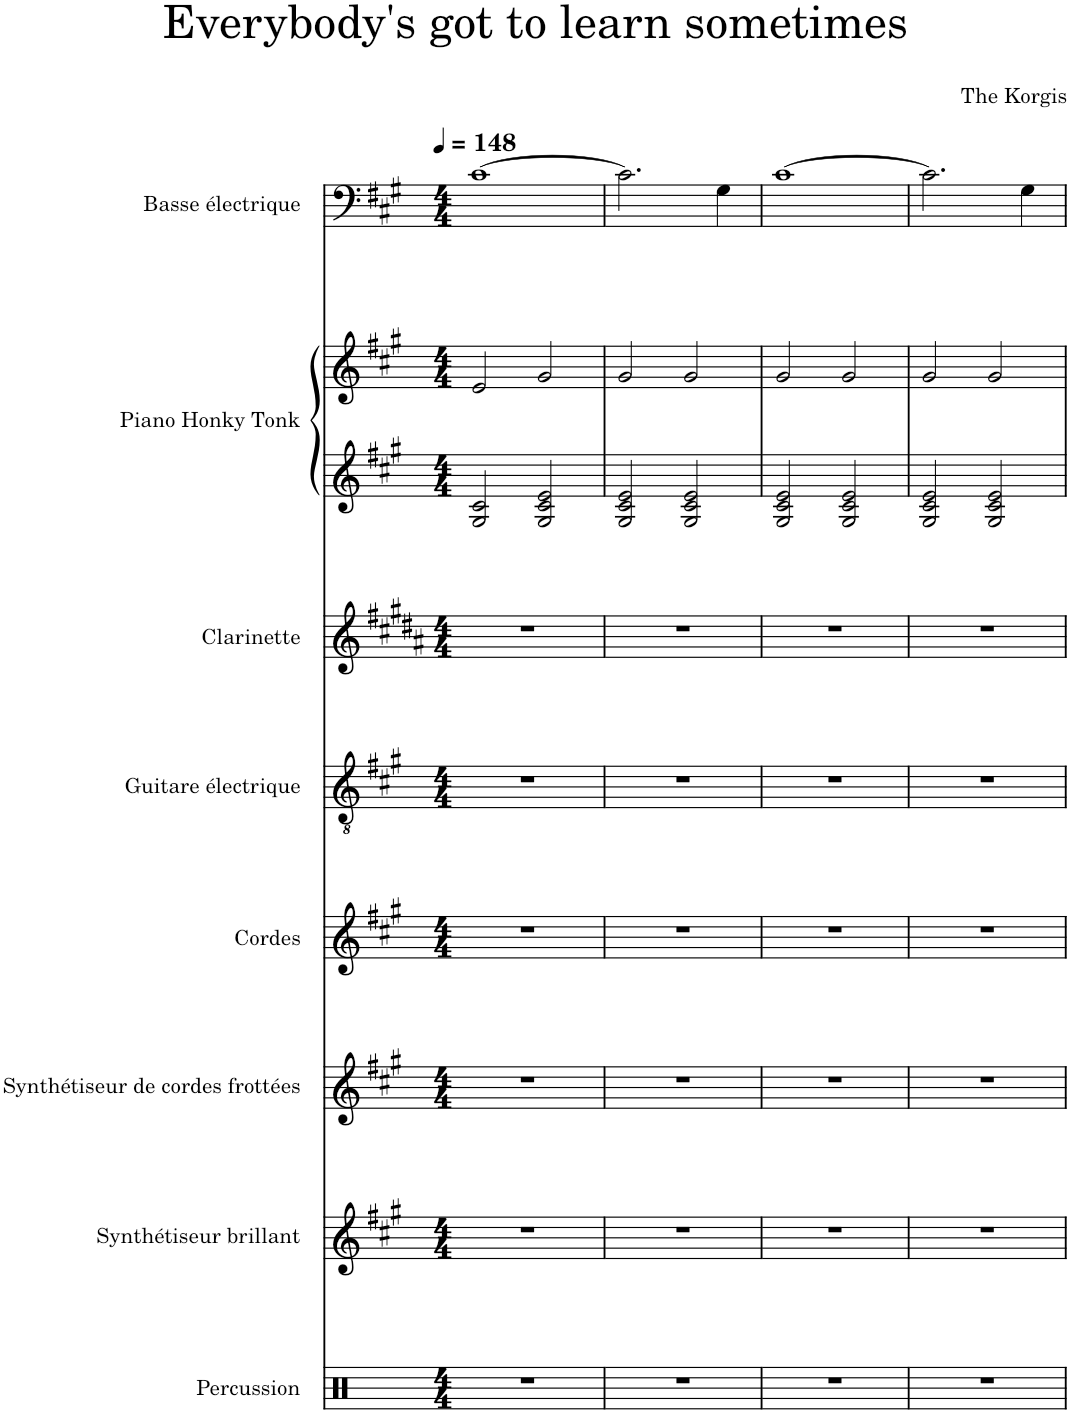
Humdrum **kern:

**kern	**kern	**kern	**kern	**kern	**kern	**kern	**kern	**kern
*part8	*part7	*part6	*part5	*part4	*part3	*part2	*part2	*part1
*staff9	*staff8	*staff7	*staff6	*staff5	*staff4	*staff3	*staff2	*staff1
*I"Percussion	*I"Synthétiseur brillant	*I"Synthétiseur de cordes frottées	*I"Cordes	*I"Guitare électrique	*I"Clarinette	*I"Piano Honky Tonk	*	*I"Basse électrique
*I'Perc.	*I'Synth.	*I'Synth.	*I'Crd.	*I'Guit. El.	*I'Clar.	*I'Pia. Hnk.	*	*I'B. él.
*clefX	*clefG2	*clefG2	*clefG2	*clefGv2	*clefG2	*clefG2	*clefG2	*clefF4
*	*	*	*	*	*Trd1c2	*	*	*Trd7c12
*k[]	*k[f#c#g#]	*k[f#c#g#]	*k[f#c#g#]	*k[f#c#g#]	*k[f#c#g#d#a#]	*k[f#c#g#]	*k[f#c#g#]	*k[f#c#g#]
*M4/4	*M4/4	*M4/4	*M4/4	*M4/4	*M4/4	*M4/4	*M4/4	*M4/4
*MM148	*MM148	*MM148	*MM148	*MM148	*MM148	*MM148	*MM148	*MM148
=1	=1	=1	=1	=1	=1	=1	=1	=1
1r	1r	1r	1r	1r	1r	2G#/ 2c#/	2e/	[1c#
.	.	.	.	.	.	2G#/ 2c#/ 2e/	2g#/	.
=2	=2	=2	=2	=2	=2	=2	=2	=2
1r	1r	1r	1r	1r	1r	2G#/ 2c#/ 2e/	2g#/	2.c#\]
.	.	.	.	.	.	2G#/ 2c#/ 2e/	2g#/	.
.	.	.	.	.	.	.	.	4G#\
=3	=3	=3	=3	=3	=3	=3	=3	=3
1r	1r	1r	1r	1r	1r	2G#/ 2c#/ 2e/	2g#/	[1c#
.	.	.	.	.	.	2G#/ 2c#/ 2e/	2g#/	.
=4	=4	=4	=4	=4	=4	=4	=4	=4
1r	1r	1r	1r	1r	1r	2G#/ 2c#/ 2e/	2g#/	2.c#\]
.	.	.	.	.	.	2G#/ 2c#/ 2e/	2g#/	.
.	.	.	.	.	.	.	.	4G#\
=	=	=	=	=	=	=	=	=
*-	*-	*-	*-	*-	*-	*-	*-	*-
